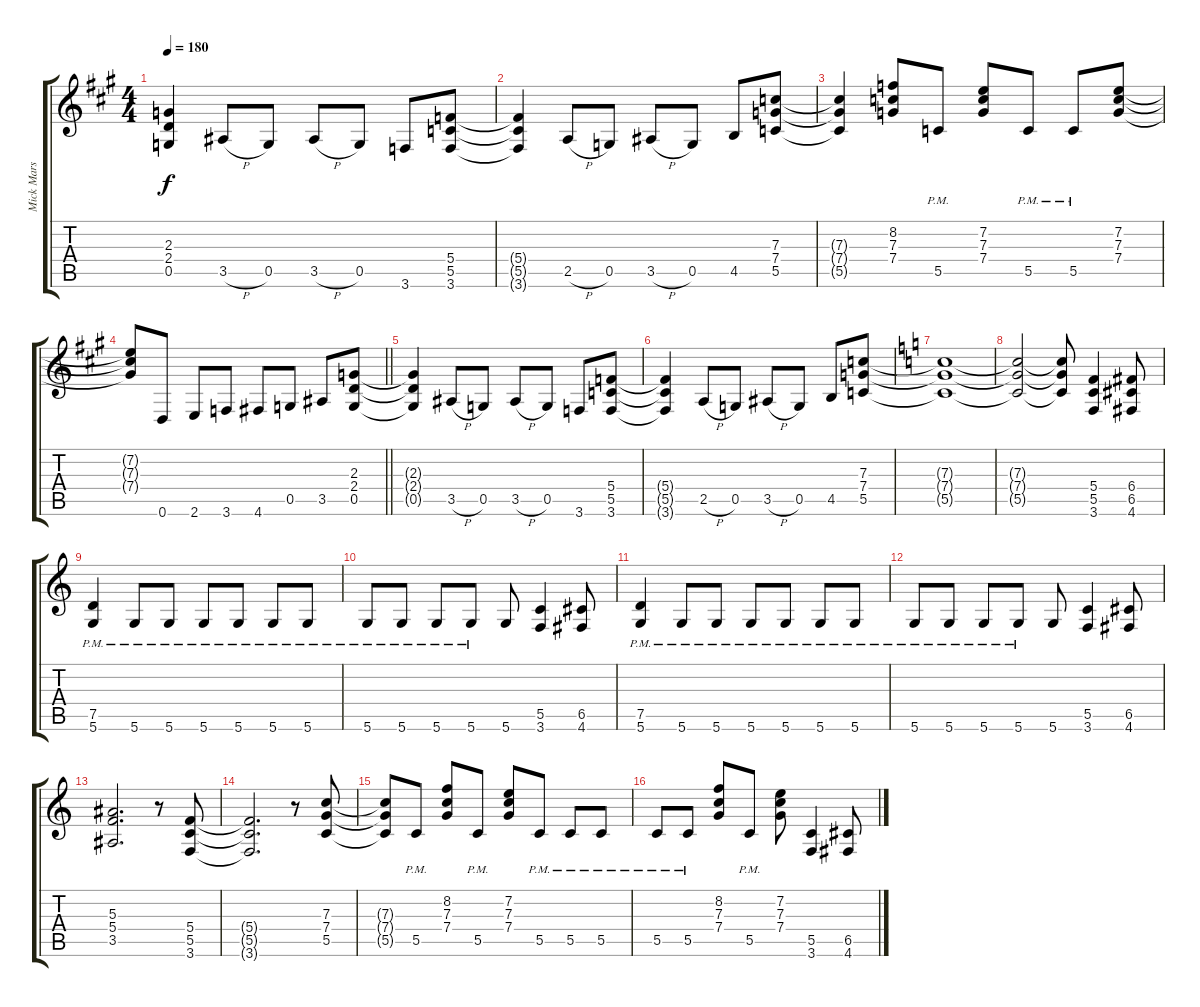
\track ("Mick Mars Rhytm Guitar" "Mick Mars ") {instrument distortionguitar}
\staff {score tabs}
\tuning (D4 A3 F3 C3 G2 D2) {hide}
\ts (4 4)
\tempo 180
\clef g2
\ks a
(2.3{t} 2.4{t} 0.5{t}).4{dy f} 3.5{h}.8 0.5.8 3.5{h}.8 0.5.8 3.6.8 (5.4 5.5 3.6).8 |
(5.4{t} 5.5{t} 3.6{t}).4 2.5{h}.8 0.5.8 3.5{h}.8 0.5.8 4.5.8 (7.3 7.4 5.5).8 |
(7.3{t} 7.4{t} 5.5{t}).4 (8.2 7.3 7.4).8 5.5{pm}.8 (7.2 7.3 7.4).8 5.5{pm}.8 5.5{pm}.8 (7.2 7.3 7.4).8 |
\barLineRight lightlight
(7.2{t} 7.3{t} 7.4{t}).8 0.6.8 2.6.8 3.6.8 4.6.8 0.5.8 3.5.8 (2.3 2.4 0.5).8 |
(2.3{t} 2.4{t} 0.5{t}).4 3.5{h}.8 0.5.8 3.5{h}.8 0.5.8 3.6.8 (5.4 5.5 3.6).8 |
(5.4{t} 5.5{t} 3.6{t}).4 2.5{h}.8 0.5.8 3.5{h}.8 0.5.8 4.5.8 (7.3 7.4 5.5).8 |
\ks c
(7.3{t} 7.4{t} 5.5{t}).1 |
(7.3{t} 7.4{t} 5.5{t}).2 (7.3{t} 7.4{t} 5.5{t}).8 (5.4 5.5 3.6).4 (6.4 6.5 4.6).8 |
(7.5{pm} 5.6{pm}).4 5.6{pm}.8 5.6{pm}.8 5.6{pm}.8 5.6{pm}.8 5.6{pm}.8 5.6{pm}.8 |
5.6{pm}.8 5.6{pm}.8 5.6{pm}.8 5.6{pm}.8 5.6.8 (5.5 3.6).4 (6.5 4.6).8 |
(7.5{pm} 5.6{pm}).4 5.6{pm}.8 5.6{pm}.8 5.6{pm}.8 5.6{pm}.8 5.6{pm}.8 5.6{pm}.8 |
5.6{pm}.8 5.6{pm}.8 5.6{pm}.8 5.6{pm}.8 5.6.8 (5.5 3.6).4 (6.5 4.6).8 |
(5.3 5.4 3.5).2{d} r.8 (5.4 5.5 3.6).8 |
(5.4{t} 5.5{t} 3.6{t}).2{d} r.8 (7.3 7.4 5.5).8 |
(7.3{t} 7.4{t} 5.5{t}).8 5.5{pm}.8 (8.2 7.3 7.4).8 5.5{pm}.8 (7.2 7.3 7.4).8 5.5{pm}.8 5.5{pm}.8 5.5{pm}.8 |
5.5{pm}.8 5.5{pm}.8 (8.2 7.3 7.4).8 5.5{pm}.8 (7.2 7.3 7.4).8 (5.5 3.6).4 (6.5 4.6).8
